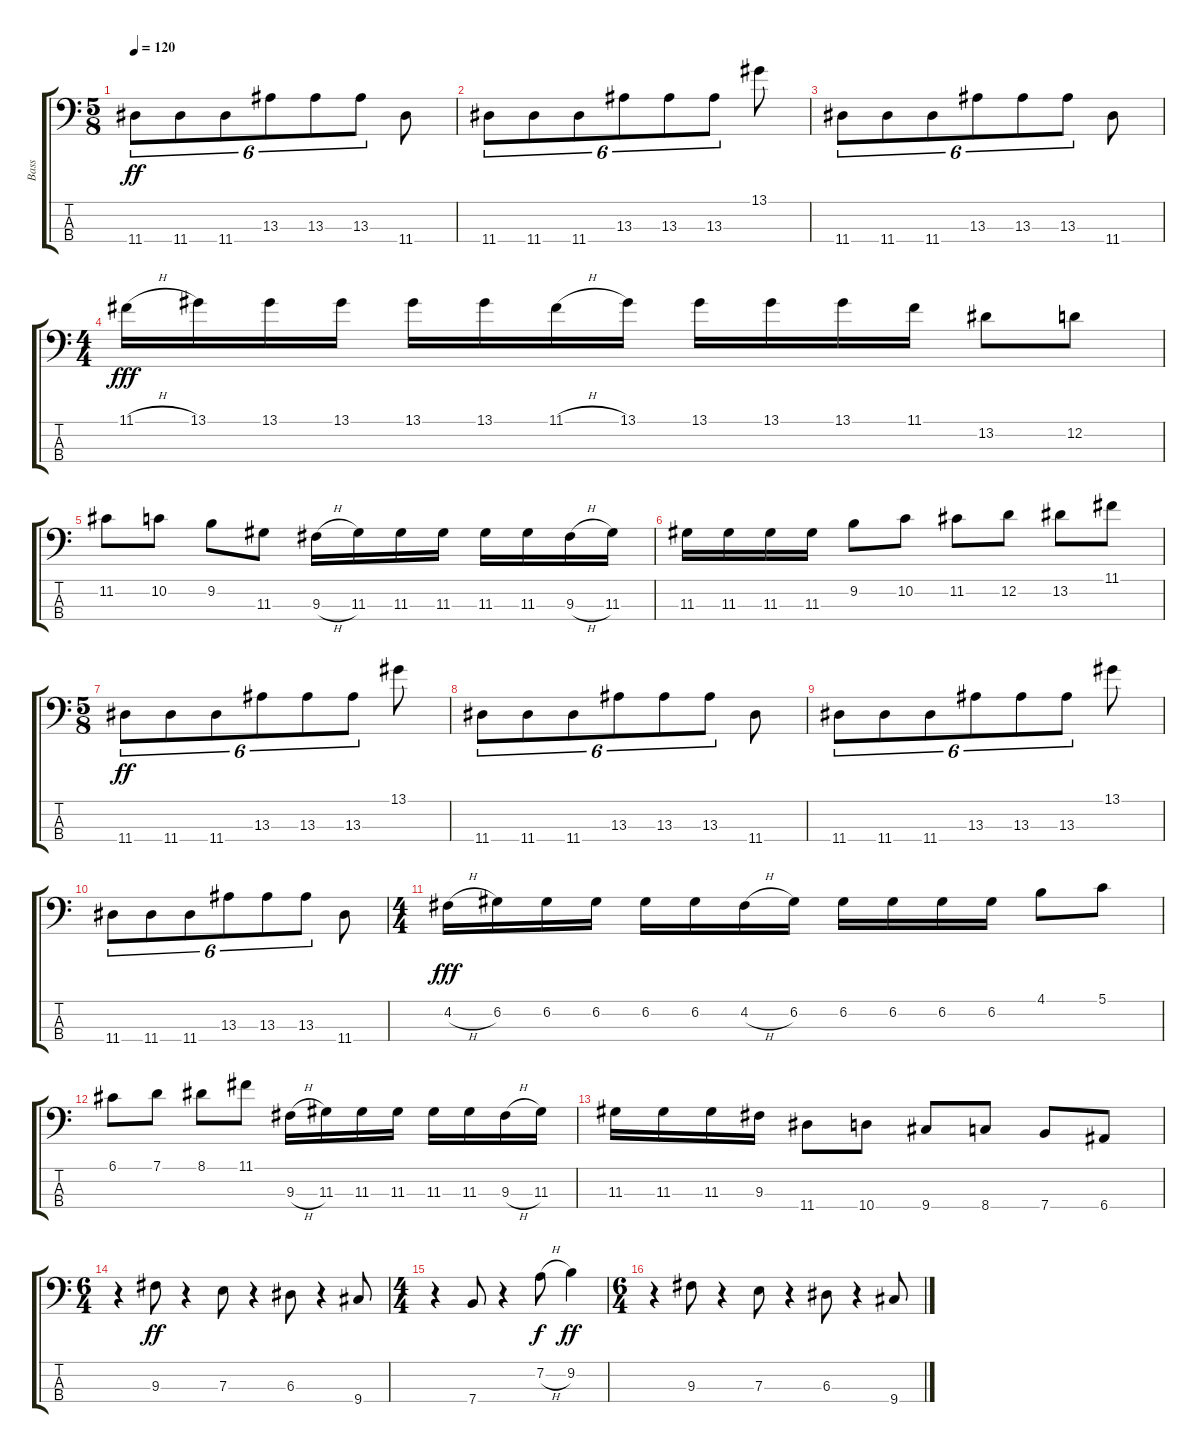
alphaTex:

\track ("Bass" "Bass") {instrument fretlessbass}
\staff {score tabs}
\tuning (G2 D2 A1 E1) {hide}
\ts (5 8)
\tempo 120
\clef f4
\ks c
11.4.8{tu (6 4) dy ff} 11.4.8{tu (6 4)} 11.4.8{tu (6 4)} 13.3.8{tu (6 4)} 13.3.8{tu (6 4)} 13.3.8{tu (6 4)} 11.4.8 |
11.4.8{tu (6 4)} 11.4.8{tu (6 4)} 11.4.8{tu (6 4)} 13.3.8{tu (6 4)} 13.3.8{tu (6 4)} 13.3.8{tu (6 4)} 13.1.8 |
11.4.8{tu (6 4)} 11.4.8{tu (6 4)} 11.4.8{tu (6 4)} 13.3.8{tu (6 4)} 13.3.8{tu (6 4)} 13.3.8{tu (6 4)} 11.4.8 |
\ts (4 4)
11.1{h}.16{dy fff} 13.1.16 13.1.16 13.1.16 13.1.16 13.1.16 11.1{h}.16 13.1.16 13.1.16 13.1.16 13.1.16 11.1.16 13.2.8 12.2.8 |
11.2.8 10.2.8 9.2.8 11.3.8 9.3{h}.16 11.3.16 11.3.16 11.3.16 11.3.16 11.3.16 9.3{h}.16 11.3.16 |
11.3.16 11.3.16 11.3.16 11.3.16 9.2.8 10.2.8 11.2.8 12.2.8 13.2.8 11.1.8 |
\ts (5 8)
11.4.8{tu (6 4) dy ff} 11.4.8{tu (6 4)} 11.4.8{tu (6 4)} 13.3.8{tu (6 4)} 13.3.8{tu (6 4)} 13.3.8{tu (6 4)} 13.1.8 |
11.4.8{tu (6 4)} 11.4.8{tu (6 4)} 11.4.8{tu (6 4)} 13.3.8{tu (6 4)} 13.3.8{tu (6 4)} 13.3.8{tu (6 4)} 11.4.8 |
11.4.8{tu (6 4)} 11.4.8{tu (6 4)} 11.4.8{tu (6 4)} 13.3.8{tu (6 4)} 13.3.8{tu (6 4)} 13.3.8{tu (6 4)} 13.1.8 |
11.4.8{tu (6 4)} 11.4.8{tu (6 4)} 11.4.8{tu (6 4)} 13.3.8{tu (6 4)} 13.3.8{tu (6 4)} 13.3.8{tu (6 4)} 11.4.8 |
\ts (4 4)
4.2{h}.16{dy fff} 6.2.16 6.2.16 6.2.16 6.2.16 6.2.16 4.2{h}.16 6.2.16 6.2.16 6.2.16 6.2.16 6.2.16 4.1.8 5.1.8 |
6.1.8 7.1.8 8.1.8 11.1.8 9.3{h}.16 11.3.16 11.3.16 11.3.16 11.3.16 11.3.16 9.3{h}.16 11.3.16 |
11.3.16 11.3.16 11.3.16 9.3.16 11.4.8 10.4.8 9.4.8 8.4.8 7.4.8 6.4.8 |
\ts (6 4)
r.4 9.3.8{dy ff} r.4 7.3.8 r.4 6.3.8 r.4 9.4.8 |
\ts (4 4)
r.4 7.4.8 r.4 7.2{h}.8{dy f} 9.2.4{dy ff} |
\ts (6 4)
r.4 9.3.8 r.4 7.3.8 r.4 6.3.8 r.4 9.4.8
